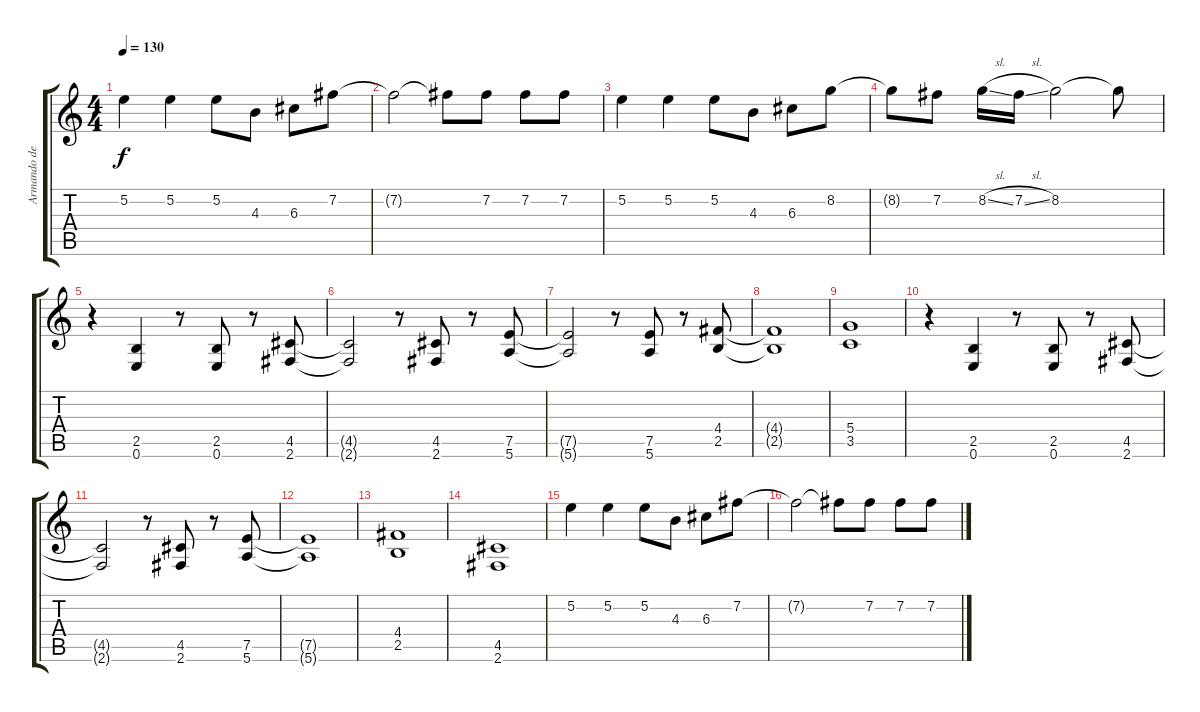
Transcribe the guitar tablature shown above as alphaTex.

\track ("Armando de Castro" "Armando de") {instrument overdrivenguitar}
\staff {score tabs}
\tuning (E4 B3 G3 D3 A2 E2) {hide}
\ts (4 4)
\tempo 130
\clef g2
\ks c
5.2.4{dy f} 5.2.4 5.2.8 4.3.8 6.3.8 7.2.8 |
7.2{t}.2 7.2{t}.8 7.2.8 7.2.8 7.2.8 |
5.2.4 5.2.4 5.2.8 4.3.8 6.3.8 8.2.8 |
8.2{t}.8 7.2.8 8.2{sl}.16 7.2{sl}.16 8.2.2 8.2{t}.8 |
r.4 (2.5 0.6).4 r.8 (2.5 0.6).8 r.8 (4.5 2.6).8 |
(4.5{t} 2.6{t}).2 r.8 (4.5 2.6).8 r.8 (7.5 5.6).8 |
(7.5{t} 5.6{t}).2 r.8 (7.5 5.6).8 r.8 (4.4 2.5).8 |
(4.4{t} 2.5{t}).1 |
(5.4 3.5).1 |
r.4 (2.5 0.6).4 r.8 (2.5 0.6).8 r.8 (4.5 2.6).8 |
(4.5{t} 2.6{t}).2 r.8 (4.5 2.6).8 r.8 (7.5 5.6).8 |
(7.5{t} 5.6{t}).1 |
(4.4 2.5).1 |
(4.5 2.6).1 |
5.2.4 5.2.4 5.2.8 4.3.8 6.3.8 7.2.8 |
7.2{t}.2 7.2{t}.8 7.2.8 7.2.8 7.2.8
